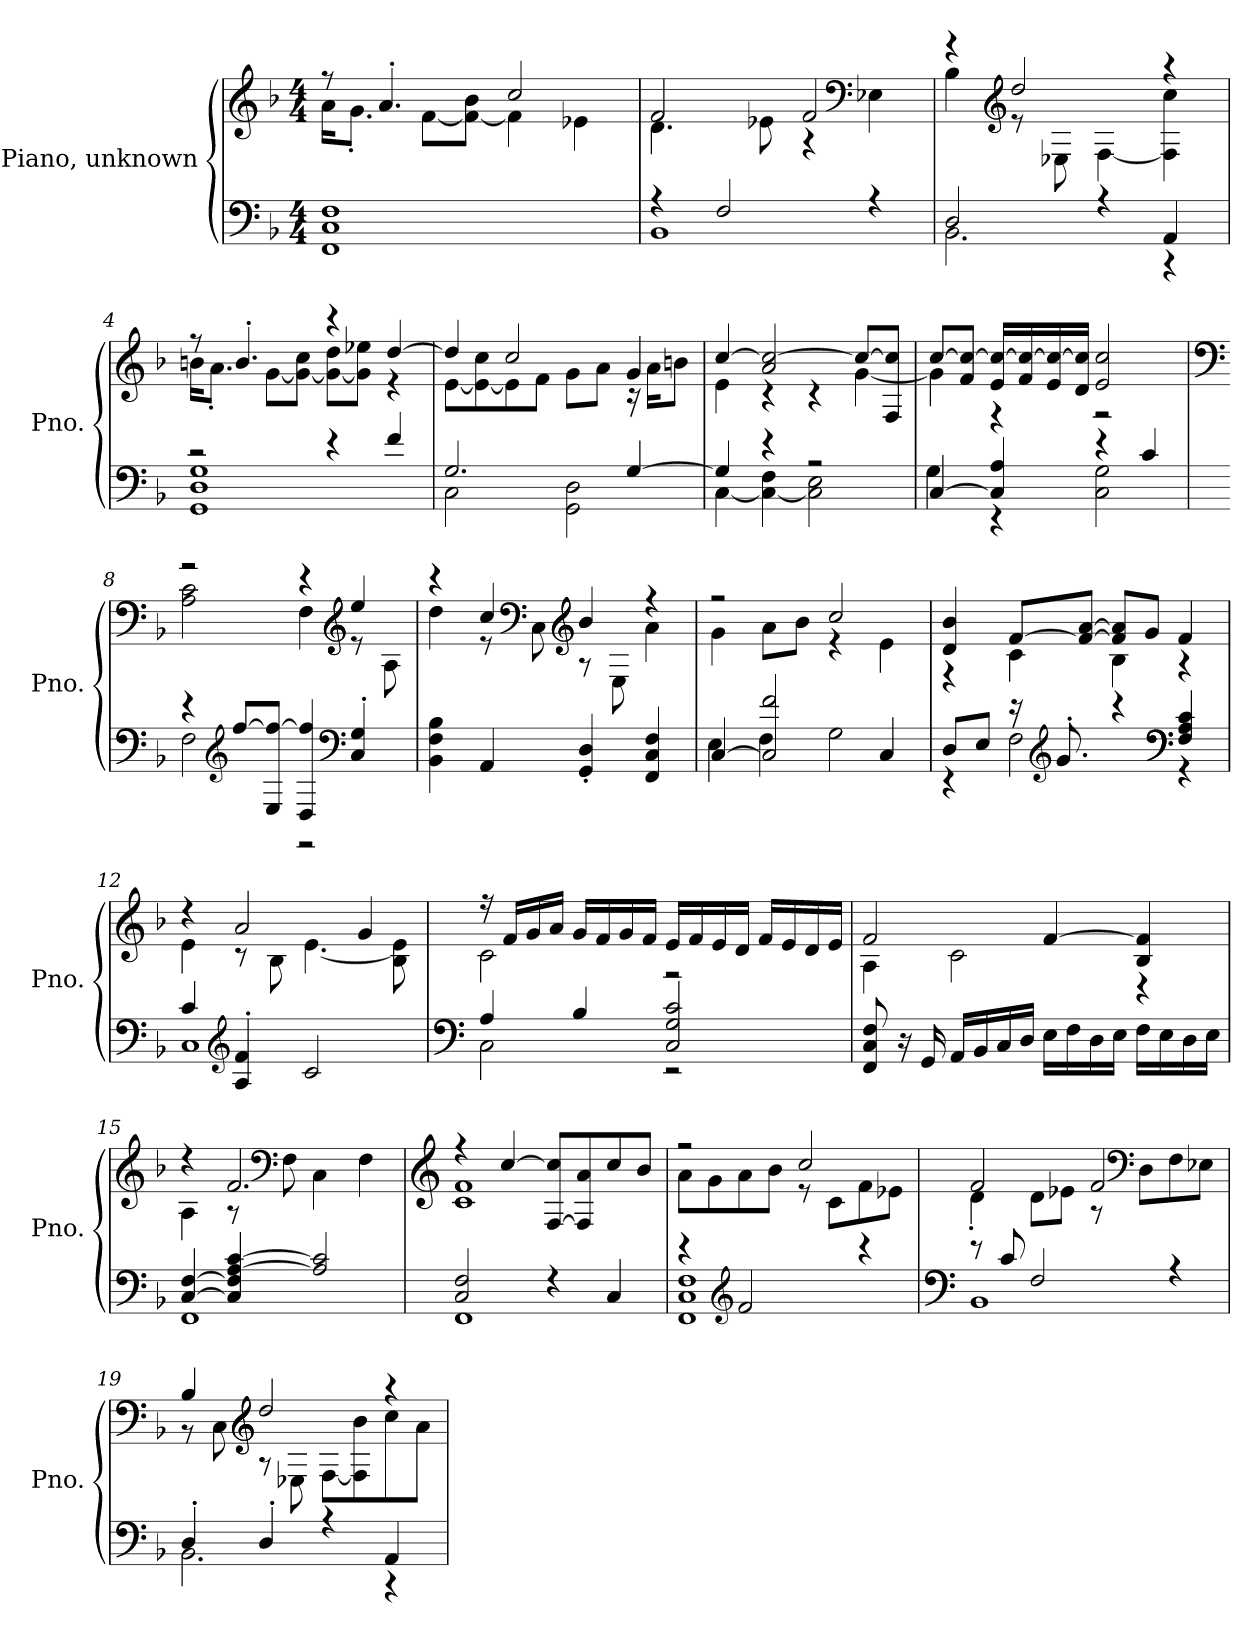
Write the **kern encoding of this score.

**kern	**kern
*part1	*part1
*staff2	*staff1
*I"Piano, unknown	*
*I'Pno.	*
*clefF4	*clefG2
*k[b-]	*k[b-]
*M4/4	*M4/4
*MM95	*MM95
=1	=1
*	*^
1FF 1C 1F	8r	16a\KL
.	.	8.g'\J
.	4.a'/	.
.	.	[8f\L
.	.	8f\_ 8b-\J
.	2cc/	4f\]
.	.	4e-X\
=2	=2	=2
*^	*	*
4r	1BB-	2f/	4.d\
2F/	.	.	.
.	.	.	8e-X\
.	.	2f/	4r
*	*	*clefF4	*
4r	.	.	4E-X\
=3	=3	=3	=3
2D/	2.BB-\	4r	4B-\
*	*	*clefG2	*
.	.	2dd/	8r
.	.	.	8E-X\
4r	.	.	[4F\
4AA/	4r	4r	4F\] 4cc\
=4	=4	=4	=4
2r	1GG 1D 1G	8r	16bn\KL
.	.	.	8.a'\J
.	.	4.b'/	.
.	.	.	[8g\L
.	.	.	8g\_ 8cc\J
4r	.	4r	8g\_ 8dd\L
.	.	.	8g\] 8ee-X\J
4f/	.	[4dd/	4r
!!LO:LB:g=z	!!
=5	=5	=5	=5
2.G/	2C\	4dd/]	[8e\L
.	.	.	8e\_ 8cc\
.	.	2cc/	8e\]
.	.	.	8f\J
.	2GG\ 2D\	.	8g\L
.	.	.	8a\J
[4G/	.	4g/	16r
.	.	.	16a\KL
.	.	.	8bn\J
=6	=6	=6	=6
4G/]	[4C\	[4cc/	4e\
4r	4C\_ 4F\	2a/ 2cc/_	4r
2r	2C\] 2E\	.	4r
.	.	8cc/L_	[4g\
.	.	8F/ 8cc/]J	.
=7	=7	=7	=7
[4C/	4G\	[8cc/L	4g\]
.	.	8f/ 8cc/_J	.
4C/] 4A/	4r	16e/ 16cc/_LL	4r
.	.	16f/ 16cc/_	.
.	.	16e/ 16cc/_	.
.	.	16d/ 16cc/]JJ	.
4r	2C\ 2G\	2e/ 2cc/	2r
4c/	.	.	.
=8	=8	=8	=8
*	*	*clefF4	*
4r	2F\	2r	2A\ 2c\
*clefG2	*	*	*
[8ff/L	.	.	.
8E/ 8ff/_J	.	.	.
4D/ 4ff/]	2r	4r	4F\
*clefF4	*	*clefG2	*
4C/' 4G/'	.	4ee/	8r
.	.	.	8A\
*v	*v	*	*
!!LO:LB:g=z	!!
=9	=9	=9
4BB-\ 4F\ 4B-\	4r	4dd\
4AA/	4cc/	8r
*	*clefF4	*
.	.	8C\
*	*clefG2	*
4GG/' 4D/'	4b-/	8r
.	.	8E\
4FF/ 4C/ 4F/	4r	4a\
=10	=10	=10
*^	*	*
[4C/	4E\	2r	4g\
2C/] 2f/	4F\	.	8a\L
.	.	.	8b-\J
.	2G\	2cc/	4r
4C/	.	.	4e\
=11	=11	=11	=11
8D/L	4r	4d/ 4b-/	4r
8E/J	.	.	.
16r	2F\	[8f/L	4c\
*clefG2	*	*	*
8.g'/	.	.	.
.	.	8f/_ [8a/J	.
4r	.	8f/] 8a/]L	4B-\
.	.	8g/J	.
*clefF4	*	*	*
4F/ 4A/ 4c/	4r	4f/	4r
=12	=12	=12	=12
4c/	1C	4r	4e\
*clefG2	*	*	*
4A/' 4f/'	.	2a/	8r
.	.	.	8B-\
2c/	.	.	[4.e\
.	.	4g/	.
.	.	.	8B-\ 8e\]
!!LO:LB:g=z	!!
=13	=13	=13	=13
*clefF4	*	*	*
4A/	2C\	16r	2c\
.	.	16f/LL	.
.	.	16g/	.
.	.	16a/JJ	.
4B-/	.	16g/LL	.
.	.	16f/	.
.	.	16g/	.
.	.	16f/JJ	.
2C/ 2G/ 2c/	2r	16e/LL	2r
.	.	16f/	.
.	.	16e/	.
.	.	16d/JJ	.
.	.	16f/LL	.
.	.	16e/	.
.	.	16d/	.
.	.	16e/JJ	.
*v	*v	*	*
=14	=14	=14
8FF/ 8C/ 8F/	2f/	4A\
16r	.	.
16GG/	.	.
16AA/LL	.	2c\
16BB-/	.	.
16C/	.	.
16D/JJ	.	.
16E\LL	[4f/	.
16F\	.	.
16D\	.	.
16E\JJ	.	.
16F\LL	4B-/ 4f/]	4r
16E\	.	.
16D\	.	.
16E\JJ	.	.
=15	=15	=15
*^	*	*
[4C/ [4F/	1FF	4r	4A\
4C/] 4F/] [4A/ [4c/	.	2.f/	8r
*	*	*clefF4	*
.	.	.	8F\
2A/] 2c/]	.	.	4C\
.	.	.	4F\
!!LO:LB:g=z	!!
=16	=16	=16	=16
*	*	*clefG2	*
2C/ 2F/	1FF	4r	1c 1f
.	.	[4cc/	.
4r	.	[8F/ 8cc/]L	.
.	.	8F/] 8a/	.
4C/	.	8cc/	.
.	.	8b-/J	.
=17	=17	=17	=17
4r	1FF 1C 1F	2r	8a\L
.	.	.	8g\
*clefG2	*	*	*
2f/	.	.	8a\
.	.	.	8b-\J
.	.	2cc/	8r
.	.	.	8c\L
4r	.	.	8f\
.	.	.	8e-X\J
=18	=18	=18	=18
*clefF4	*	*	*
8r	1BB-	2f/	4d'\
8c/	.	.	.
2F/	.	.	8d\L
.	.	.	8e-X\J
.	.	2f/	8r
*	*	*clefF4	*
.	.	.	8D\L
4r	.	.	8F\
.	.	.	8E-X\J
=19	=19	=19	=19
4D'/	2.BB-\	4B-/	8r
.	.	.	8C\
*	*	*clefG2	*
4D'/	.	2dd/	8r
.	.	.	8E-X\
4r	.	.	[8F\L
.	.	.	8F\] 8b-\
4AA/	4r	4r	8cc\
.	.	.	8a\J
*v	*v	*	*
*	*v	*v
=	=
*-	*-
